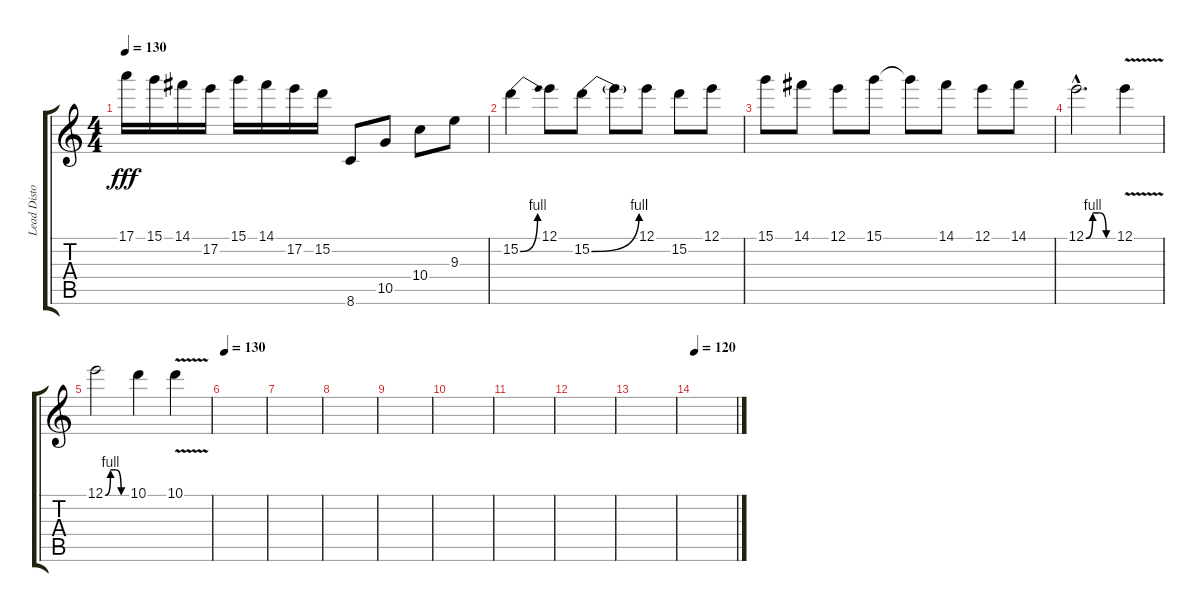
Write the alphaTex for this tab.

\track ("Lead Distortion Guitar" "Lead Disto") {instrument distortionguitar}
\staff {score tabs}
\tuning (E4 B3 G3 D3 A2 E2) {hide}
\ts (4 4)
\tempo 130
\clef g2
\ks c
17.1.16{dy fff} 15.1.16 14.1.16 17.2.16 15.1.16 14.1.16 17.2.16 15.2.16 8.6.8 10.5.8 10.4.8 9.3.8 |
15.2{be (bend 0 0 60 4)}.4 12.1.8 15.2{be (bend 0 0 60 4)}.8 15.2{t}.8 12.1.8 15.2.8 12.1.8 |
15.1.8 14.1.8 12.1.8 15.1.8 15.1{t}.8 14.1.8 12.1.8 14.1.8 |
12.1{be (custom 0 0 15 4 30 4 45 0 60 0) hac}.2{d} 12.1{v}.4 |
12.1{be (custom 0 0 15 4 30 4 45 0 60 0)}.2 10.1.4 10.1{v}.4 |
\tempo 130
|
|
|
|
|
|
|
|
\tempo 120
